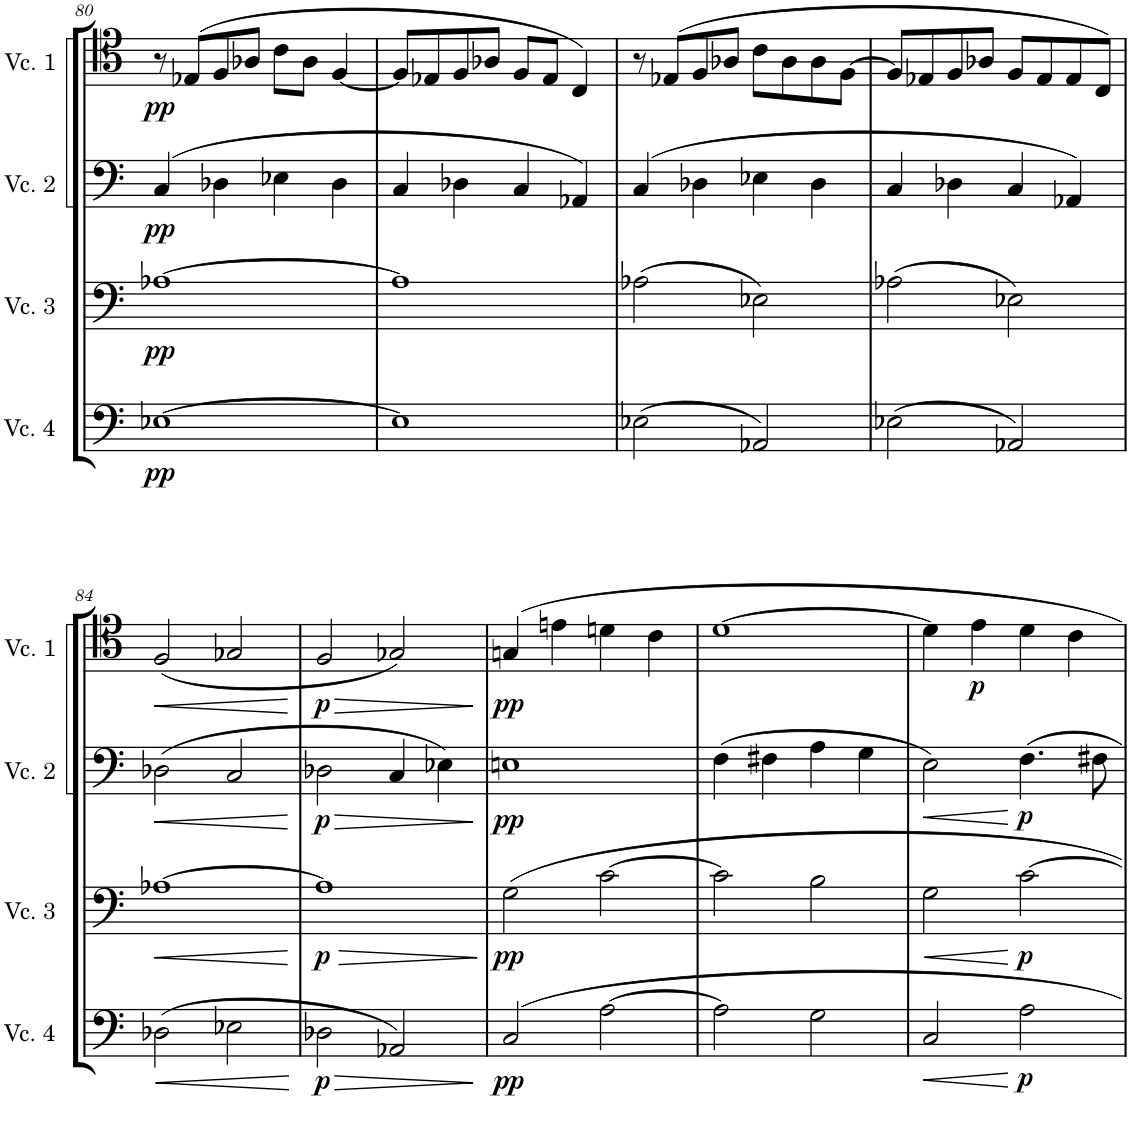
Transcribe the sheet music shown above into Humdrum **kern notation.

**kern	**dynam	**kern	**dynam	**kern	**dynam	**kern	**dynam
*part4	*part4	*part3	*part3	*part2	*part2	*part1	*part1
*staff4	*staff4	*staff3	*staff3	*staff2	*staff2	*staff1	*staff1
*I"Cello 4	*	*I"Cello 3	*	*I"Cello 2	*	*I"Cello 1	*
!!LO:PB:g=z
*clefF4	*	*clefF4	*	*clefF4	*	*clefC4	*
*k[]	*	*k[]	*	*k[]	*	*k[]	*
*M4/4	*	*M4/4	*	*M4/4	*	*M4/4	*
*met(c)	*	*met(c)	*	*met(c)	*	*met(c)	*
=80	=80	=80	=80	=80	=80	=80	=80
!	!LO:DY:b	!	!LO:DY:b	!	!LO:DY:b	!	!LO:DY:b
[1E-X	pp	[1A-X	pp	(4C/	pp	8r	pp
.	.	.	.	.	.	(8E-X/L	.
.	.	.	.	4D-X\	.	8F/	.
.	.	.	.	.	.	8A-X/J	.
.	.	.	.	4E-X\	.	8c\L	.
.	.	.	.	.	.	8A-\J	.
.	.	.	.	4D-\	.	[4F/	.
=81	=81	=81	=81	=81	=81	=81	=81
1E-]	.	1A-]	.	4C/	.	8F/L]	.
.	.	.	.	.	.	8E-X/	.
.	.	.	.	4D-X\	.	8F/	.
.	.	.	.	.	.	8A-X/J	.
.	.	.	.	4C/	.	8F/L	.
.	.	.	.	.	.	8E-/J	.
.	.	.	.	4AA-X/)	.	4C/)	.
=82	=82	=82	=82	=82	=82	=82	=82
(2E-X\	.	(2A-X\	.	(4C/	.	8r	.
.	.	.	.	.	.	(8E-X/L	.
.	.	.	.	4D-X\	.	8F/	.
.	.	.	.	.	.	8A-X/J	.
2AA-X/)	.	2E-X\)	.	4E-X\	.	8c\L	.
.	.	.	.	.	.	8A-\	.
.	.	.	.	4D-\	.	8A-\	.
.	.	.	.	.	.	[8F\J	.
=83	=83	=83	=83	=83	=83	=83	=83
(2E-X\	.	(2A-X\	.	4C/	.	8F/L]	.
.	.	.	.	.	.	8E-X/	.
.	.	.	.	4D-X\	.	8F/	.
.	.	.	.	.	.	8A-X/J	.
2AA-X/)	.	2E-X\)	.	4C/	.	8F/L	.
.	.	.	.	.	.	8E-/	.
.	.	.	.	4AA-X/)	.	8E-/	.
.	.	.	.	.	.	8C/J)	.
!!LO:LB:g=z
=84	=84	=84	=84	=84	=84	=84	=84
!	!LO:HP:b	!	!LO:HP:b	!	!LO:HP:b	!	!LO:HP:b
(2D-X\	<	[1A-X	<	(2D-X\	<	(2F/	<
2E-X\	.	.	.	2C/	.	2G-X/	.
.	[	.	[	.	[	.	[
=85	=85	=85	=85	=85	=85	=85	=85
!	!LO:HP:b	!	!LO:HP:b	!	!LO:HP:b	!	!LO:HP:b
!	!LO:DY:n=1:b	!	!LO:DY:n=1:b	!	!LO:DY:n=1:b	!	!LO:DY:n=1:b
2D-X\	> p	1A-]	> p	2D-X\	> p	2F/	> p
2AA-X/)	.	.	.	4C/	.	2G-X/)	.
.	.	.	.	4E-X\)	.	.	.
.	]	.	]	.	]	.	]
=86	=86	=86	=86	=86	=86	=86	=86
!	!LO:DY:b	!	!LO:DY:b	!	!LO:DY:b	!	!LO:DY:b
2C/	pp	2G\	pp	1En	pp	4Gn/	pp
.	.	.	.	.	.	4en\	.
[2A\	.	[2c\	.	.	.	4dn\	.
.	.	.	.	.	.	4c\	.
=87	=87	=87	=87	=87	=87	=87	=87
2A\]	.	2c\]	.	(4F\	.	[1d	.
.	.	.	.	4F#X\	.	.	.
2G\	.	2B\	.	4A\	.	.	.
.	.	.	.	4G\	.	.	.
=88	=88	=88	=88	=88	=88	=88	=88
!	!LO:HP:b	!	!LO:HP:b	!	!LO:HP:b	!	!
2C/	<	2G\	<	2E\)	<	4d\]	.
!	!	!	!	!	!	!	!LO:DY:b
.	.	.	.	.	.	4e\	p
!	!LO:DY:n=1:b	!	!LO:DY:n=1:b	!	!LO:DY:n=1:b	!	!
2A\	[ p	[2c\	[ p	4.F\	[ p	4d\	.
.	.	.	.	.	.	4c\	.
.	.	.	.	8F#X\	.	.	.
=	=	=	=	=	=	=	=
*-	*-	*-	*-	*-	*-	*-	*-
